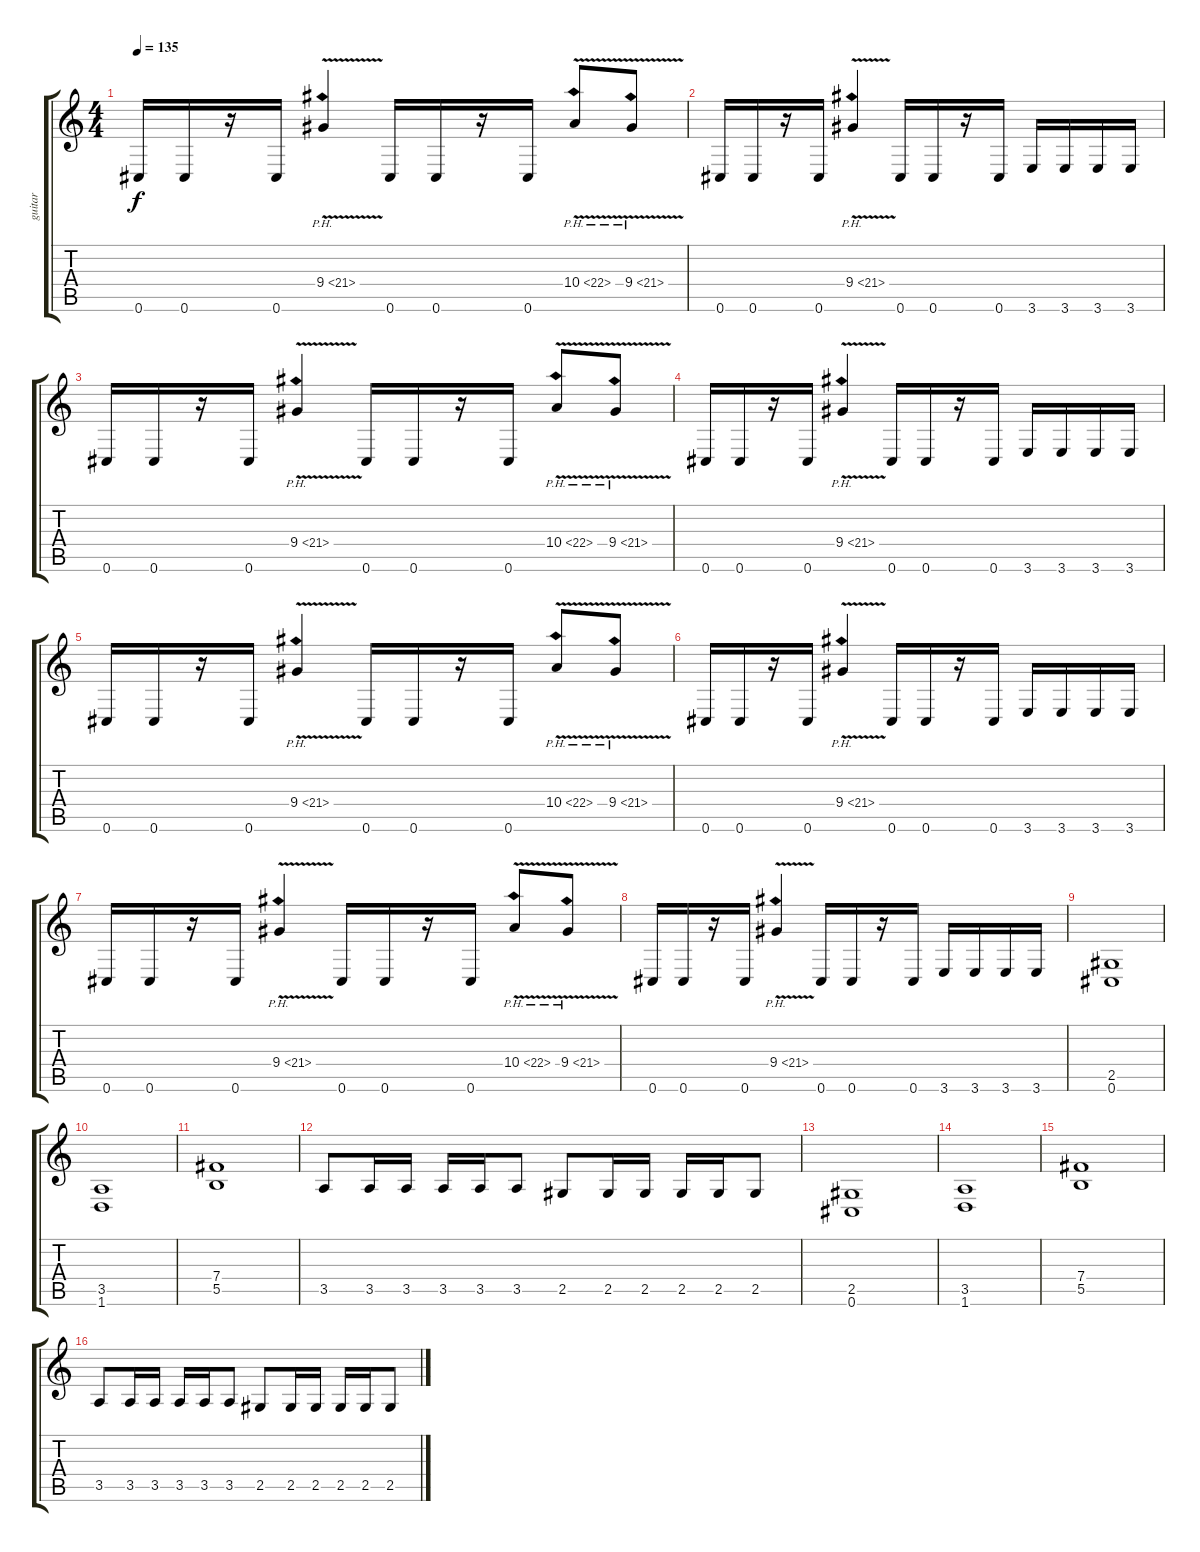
\track ("guitar" "guitar") {instrument distortionguitar}
\staff {score tabs}
\tuning (Db4 Ab3 E3 B2 Gb2 Db2) {hide}
\ts (4 4)
\tempo 135
\clef g2
\ks c
0.6.16{dy f} 0.6.16 r.16 0.6.16 9.4{ph 12 v}.4 0.6.16 0.6.16 r.16 0.6.16 10.4{ph 12 v}.8 9.4{ph 12 v}.8 |
0.6.16 0.6.16 r.16 0.6.16 9.4{ph 12 v}.4 0.6.16 0.6.16 r.16 0.6.16 3.6.16 3.6.16 3.6.16 3.6.16 |
0.6.16 0.6.16 r.16 0.6.16 9.4{ph 12 v}.4 0.6.16 0.6.16 r.16 0.6.16 10.4{ph 12 v}.8 9.4{ph 12 v}.8 |
0.6.16 0.6.16 r.16 0.6.16 9.4{ph 12 v}.4 0.6.16 0.6.16 r.16 0.6.16 3.6.16 3.6.16 3.6.16 3.6.16 |
0.6.16 0.6.16 r.16 0.6.16 9.4{ph 12 v}.4 0.6.16 0.6.16 r.16 0.6.16 10.4{ph 12 v}.8 9.4{ph 12 v}.8 |
0.6.16 0.6.16 r.16 0.6.16 9.4{ph 12 v}.4 0.6.16 0.6.16 r.16 0.6.16 3.6.16 3.6.16 3.6.16 3.6.16 |
0.6.16 0.6.16 r.16 0.6.16 9.4{ph 12 v}.4 0.6.16 0.6.16 r.16 0.6.16 10.4{ph 12 v}.8 9.4{ph 12 v}.8 |
0.6.16 0.6.16 r.16 0.6.16 9.4{ph 12 v}.4 0.6.16 0.6.16 r.16 0.6.16 3.6.16 3.6.16 3.6.16 3.6.16 |
(2.5 0.6).1 |
(3.5 1.6).1 |
(7.4 5.5).1 |
3.5.8 3.5.16 3.5.16 3.5.16 3.5.16 3.5.8 2.5.8 2.5.16 2.5.16 2.5.16 2.5.16 2.5.8 |
(2.5 0.6).1 |
(3.5 1.6).1 |
(7.4 5.5).1 |
3.5.8 3.5.16 3.5.16 3.5.16 3.5.16 3.5.8 2.5.8 2.5.16 2.5.16 2.5.16 2.5.16 2.5.8
